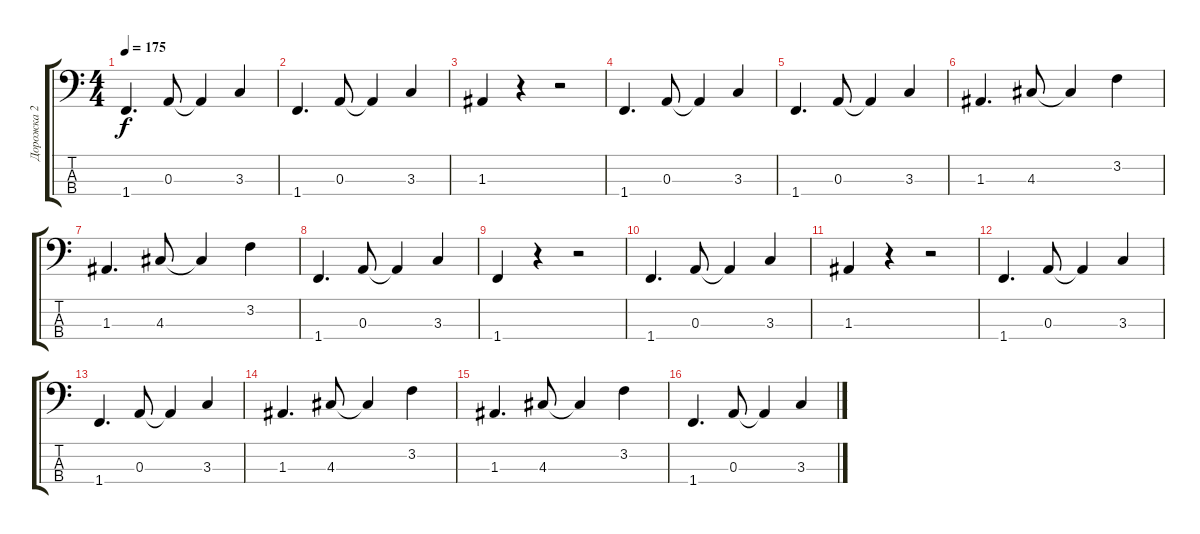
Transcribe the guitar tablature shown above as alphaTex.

\track ("Дорожка 2" "Дорожка 2") {instrument electricbassfinger}
\staff {score tabs}
\tuning (G2 D2 A1 E1) {hide}
\ts (4 4)
\tempo 175
\clef f4
\ks c
1.4.4{d dy f} 0.3.8 0.3{t}.4 3.3.4 |
1.4.4{d} 0.3.8 0.3{t}.4 3.3.4 |
1.3.4 r.4 r.2 |
1.4.4{d} 0.3.8 0.3{t}.4 3.3.4 |
1.4.4{d} 0.3.8 0.3{t}.4 3.3.4 |
1.3.4{d} 4.3.8 4.3{t}.4 3.2.4 |
1.3.4{d} 4.3.8 4.3{t}.4 3.2.4 |
1.4.4{d} 0.3.8 0.3{t}.4 3.3.4 |
1.4.4 r.4 r.2 |
1.4.4{d} 0.3.8 0.3{t}.4 3.3.4 |
1.3.4 r.4 r.2 |
1.4.4{d} 0.3.8 0.3{t}.4 3.3.4 |
1.4.4{d} 0.3.8 0.3{t}.4 3.3.4 |
1.3.4{d} 4.3.8 4.3{t}.4 3.2.4 |
1.3.4{d} 4.3.8 4.3{t}.4 3.2.4 |
1.4.4{d} 0.3.8 0.3{t}.4 3.3.4
